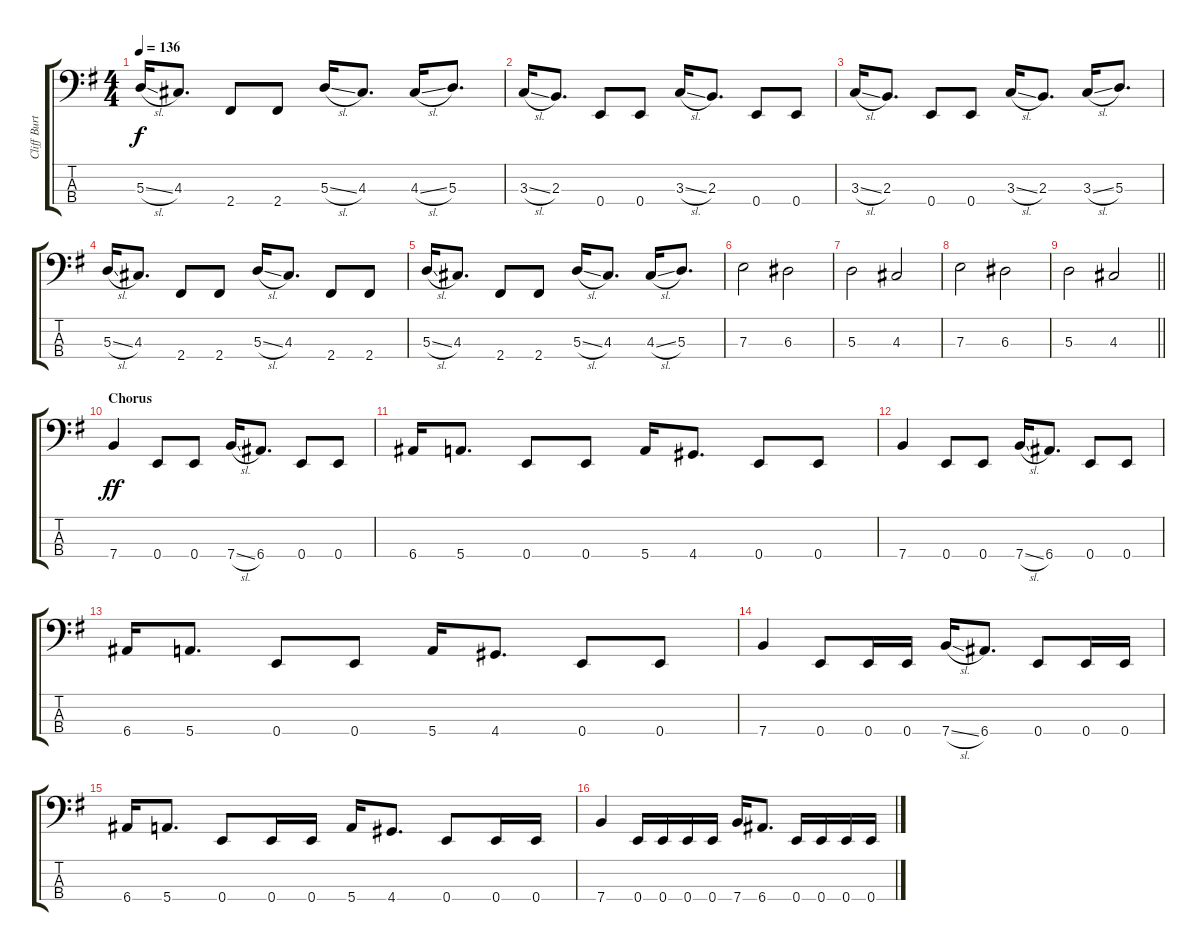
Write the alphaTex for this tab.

\track ("Cliff Burton" "Cliff Burt") {instrument electricbassfinger}
\staff {score tabs}
\tuning (G2 D2 A1 E1) {hide}
\ts (4 4)
\tempo 136
\clef f4
\ks eminor
5.3{sl}.16{dy f} 4.3.8{d} 2.4.8 2.4.8 5.3{sl}.16 4.3.8{d} 4.3{sl}.16 5.3.8{d} |
3.3{sl}.16 2.3.8{d} 0.4.8 0.4.8 3.3{sl}.16 2.3.8{d} 0.4.8 0.4.8 |
3.3{sl}.16 2.3.8{d} 0.4.8 0.4.8 3.3{sl}.16 2.3.8{d} 3.3{sl}.16 5.3.8{d} |
5.3{sl}.16 4.3.8{d} 2.4.8 2.4.8 5.3{sl}.16 4.3.8{d} 2.4.8 2.4.8 |
5.3{sl}.16 4.3.8{d} 2.4.8 2.4.8 5.3{sl}.16 4.3.8{d} 4.3{sl}.16 5.3.8{d} |
\ks g
7.3.2 6.3.2 |
5.3.2 4.3.2 |
7.3.2 6.3.2 |
\barLineRight lightlight
5.3.2 4.3.2 |
\section ("" "Chorus")
7.4.4{dy ff} 0.4.8 0.4.8 7.4{sl}.16 6.4.8{d} 0.4.8 0.4.8 |
6.4.16 5.4.8{d} 0.4.8 0.4.8 5.4.16 4.4.8{d} 0.4.8 0.4.8 |
7.4.4 0.4.8 0.4.8 7.4{sl}.16 6.4.8{d} 0.4.8 0.4.8 |
6.4.16 5.4.8{d} 0.4.8 0.4.8 5.4.16 4.4.8{d} 0.4.8 0.4.8 |
7.4.4 0.4.8 0.4.16 0.4.16 7.4{sl}.16 6.4.8{d} 0.4.8 0.4.16 0.4.16 |
6.4.16 5.4.8{d} 0.4.8 0.4.16 0.4.16 5.4.16 4.4.8{d} 0.4.8 0.4.16 0.4.16 |
7.4.4 0.4.16 0.4.16 0.4.16 0.4.16 7.4.16 6.4.8{d} 0.4.16 0.4.16 0.4.16 0.4.16
